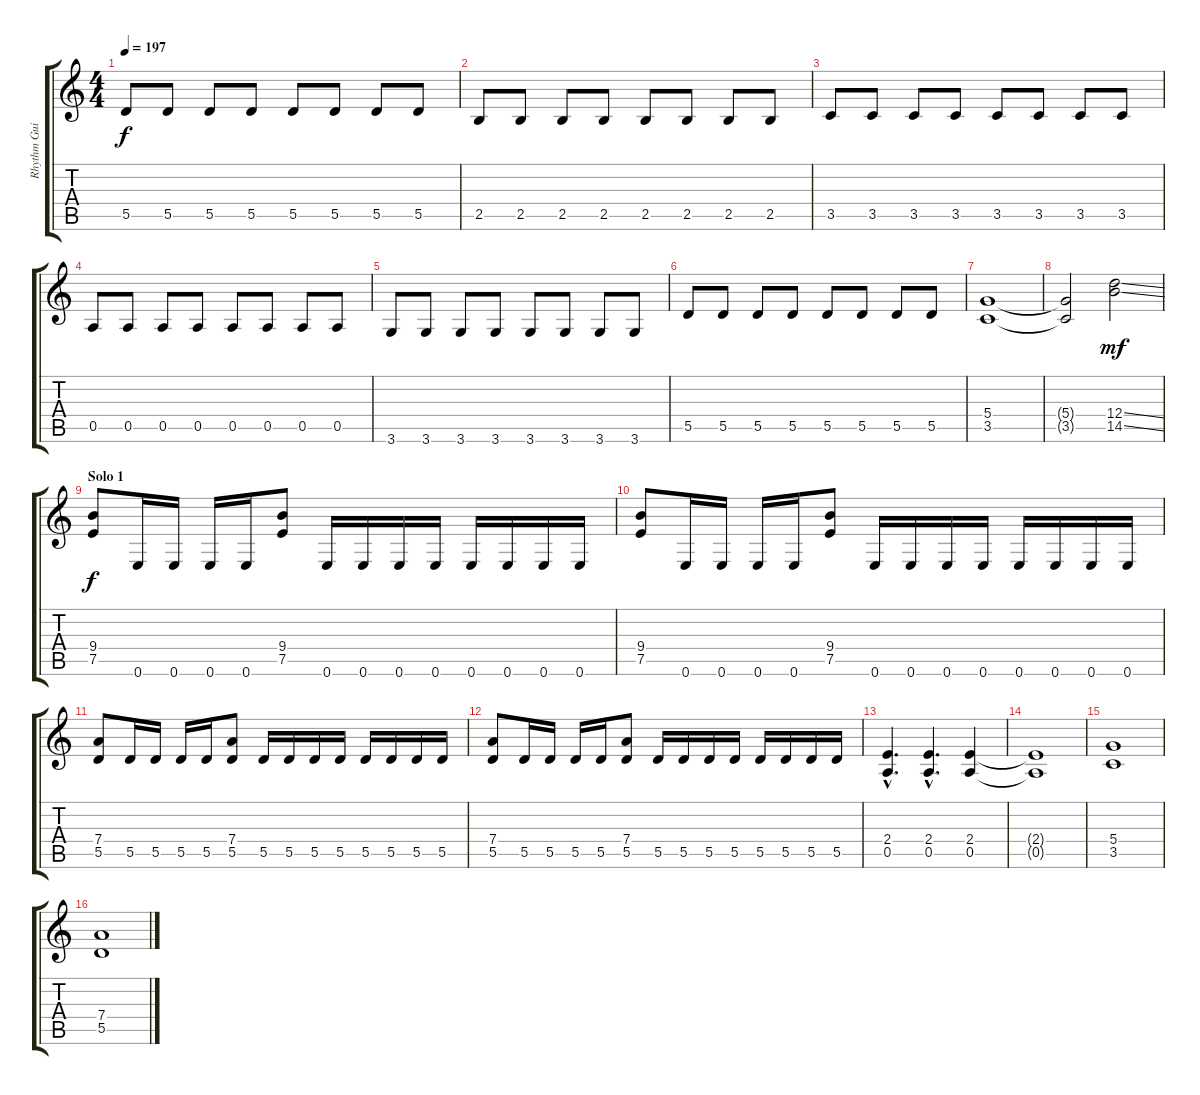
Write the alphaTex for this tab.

\track ("Rhythm Guitar 2" "Rhythm Gui") {instrument distortionguitar}
\staff {score tabs}
\tuning (E4 B3 G3 D3 A2 E2) {hide}
\ts (4 4)
\tempo 197
\clef g2
\ks c
5.5.8{dy f} 5.5.8 5.5.8 5.5.8 5.5.8 5.5.8 5.5.8 5.5.8 |
2.5.8 2.5.8 2.5.8 2.5.8 2.5.8 2.5.8 2.5.8 2.5.8 |
3.5.8 3.5.8 3.5.8 3.5.8 3.5.8 3.5.8 3.5.8 3.5.8 |
0.5.8 0.5.8 0.5.8 0.5.8 0.5.8 0.5.8 0.5.8 0.5.8 |
3.6.8 3.6.8 3.6.8 3.6.8 3.6.8 3.6.8 3.6.8 3.6.8 |
5.5.8 5.5.8 5.5.8 5.5.8 5.5.8 5.5.8 5.5.8 5.5.8 |
(5.4 3.5).1 |
(5.4{t} 3.5{t}).2 (12.4{ss} 14.5{ss}).2{dy mf} |
\section ("" "Solo 1")
(9.4 7.5).8{dy f} 0.6.16 0.6.16 0.6.16 0.6.16 (9.4 7.5).8 0.6.16 0.6.16 0.6.16 0.6.16 0.6.16 0.6.16 0.6.16 0.6.16 |
(9.4 7.5).8 0.6.16 0.6.16 0.6.16 0.6.16 (9.4 7.5).8 0.6.16 0.6.16 0.6.16 0.6.16 0.6.16 0.6.16 0.6.16 0.6.16 |
(7.4 5.5).8 5.5.16 5.5.16 5.5.16 5.5.16 (7.4 5.5).8 5.5.16 5.5.16 5.5.16 5.5.16 5.5.16 5.5.16 5.5.16 5.5.16 |
(7.4 5.5).8 5.5.16 5.5.16 5.5.16 5.5.16 (7.4 5.5).8 5.5.16 5.5.16 5.5.16 5.5.16 5.5.16 5.5.16 5.5.16 5.5.16 |
(2.4{hac} 0.5{hac}).4{d} (2.4{hac} 0.5{hac}).4{d} (2.4 0.5).4 |
(2.4{t} 0.5{t}).1 |
(5.4 3.5).1 |
(7.4 5.5).1
